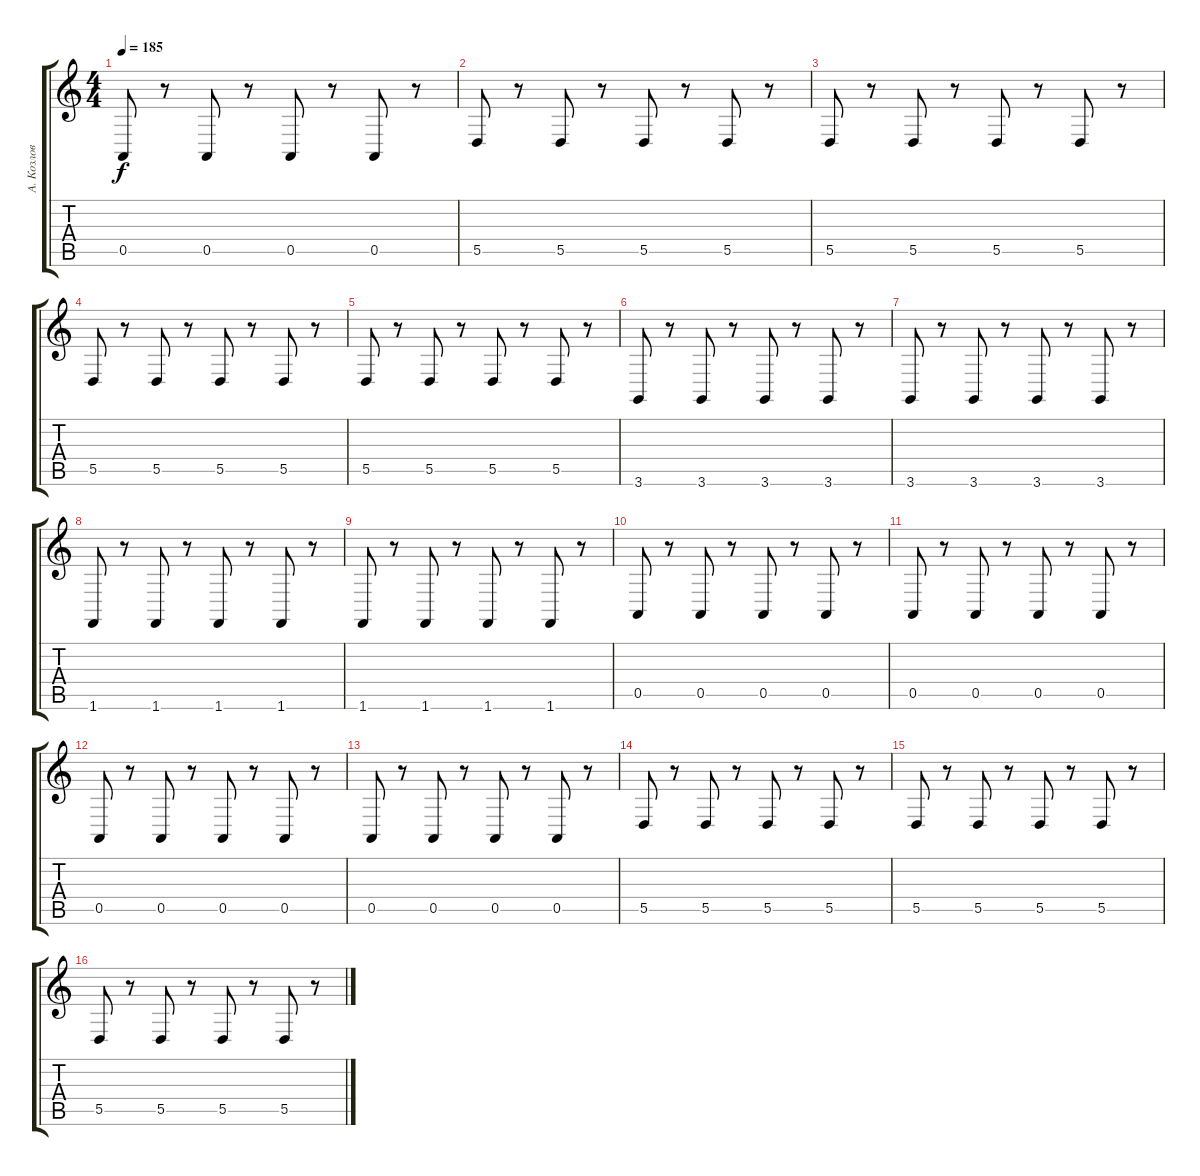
\track ("А. Козлов" "А. Козлов") {instrument clavinet}
\staff {score tabs}
\tuning (E4 B3 G3 D3 A2 E2) {hide}
\ts (4 4)
\tempo 185
\clef g2
\ks c
0.5.8{dy f} r.8 0.5.8 r.8 0.5.8 r.8 0.5.8 r.8 |
5.5.8 r.8 5.5.8 r.8 5.5.8 r.8 5.5.8 r.8 |
5.5.8 r.8 5.5.8 r.8 5.5.8 r.8 5.5.8 r.8 |
5.5.8 r.8 5.5.8 r.8 5.5.8 r.8 5.5.8 r.8 |
5.5.8 r.8 5.5.8 r.8 5.5.8 r.8 5.5.8 r.8 |
3.6.8 r.8 3.6.8 r.8 3.6.8 r.8 3.6.8 r.8 |
3.6.8 r.8 3.6.8 r.8 3.6.8 r.8 3.6.8 r.8 |
1.6.8 r.8 1.6.8 r.8 1.6.8 r.8 1.6.8 r.8 |
1.6.8 r.8 1.6.8 r.8 1.6.8 r.8 1.6.8 r.8 |
0.5.8 r.8 0.5.8 r.8 0.5.8 r.8 0.5.8 r.8 |
0.5.8 r.8 0.5.8 r.8 0.5.8 r.8 0.5.8 r.8 |
0.5.8 r.8 0.5.8 r.8 0.5.8 r.8 0.5.8 r.8 |
0.5.8 r.8 0.5.8 r.8 0.5.8 r.8 0.5.8 r.8 |
5.5.8 r.8 5.5.8 r.8 5.5.8 r.8 5.5.8 r.8 |
5.5.8 r.8 5.5.8 r.8 5.5.8 r.8 5.5.8 r.8 |
5.5.8 r.8 5.5.8 r.8 5.5.8 r.8 5.5.8 r.8
